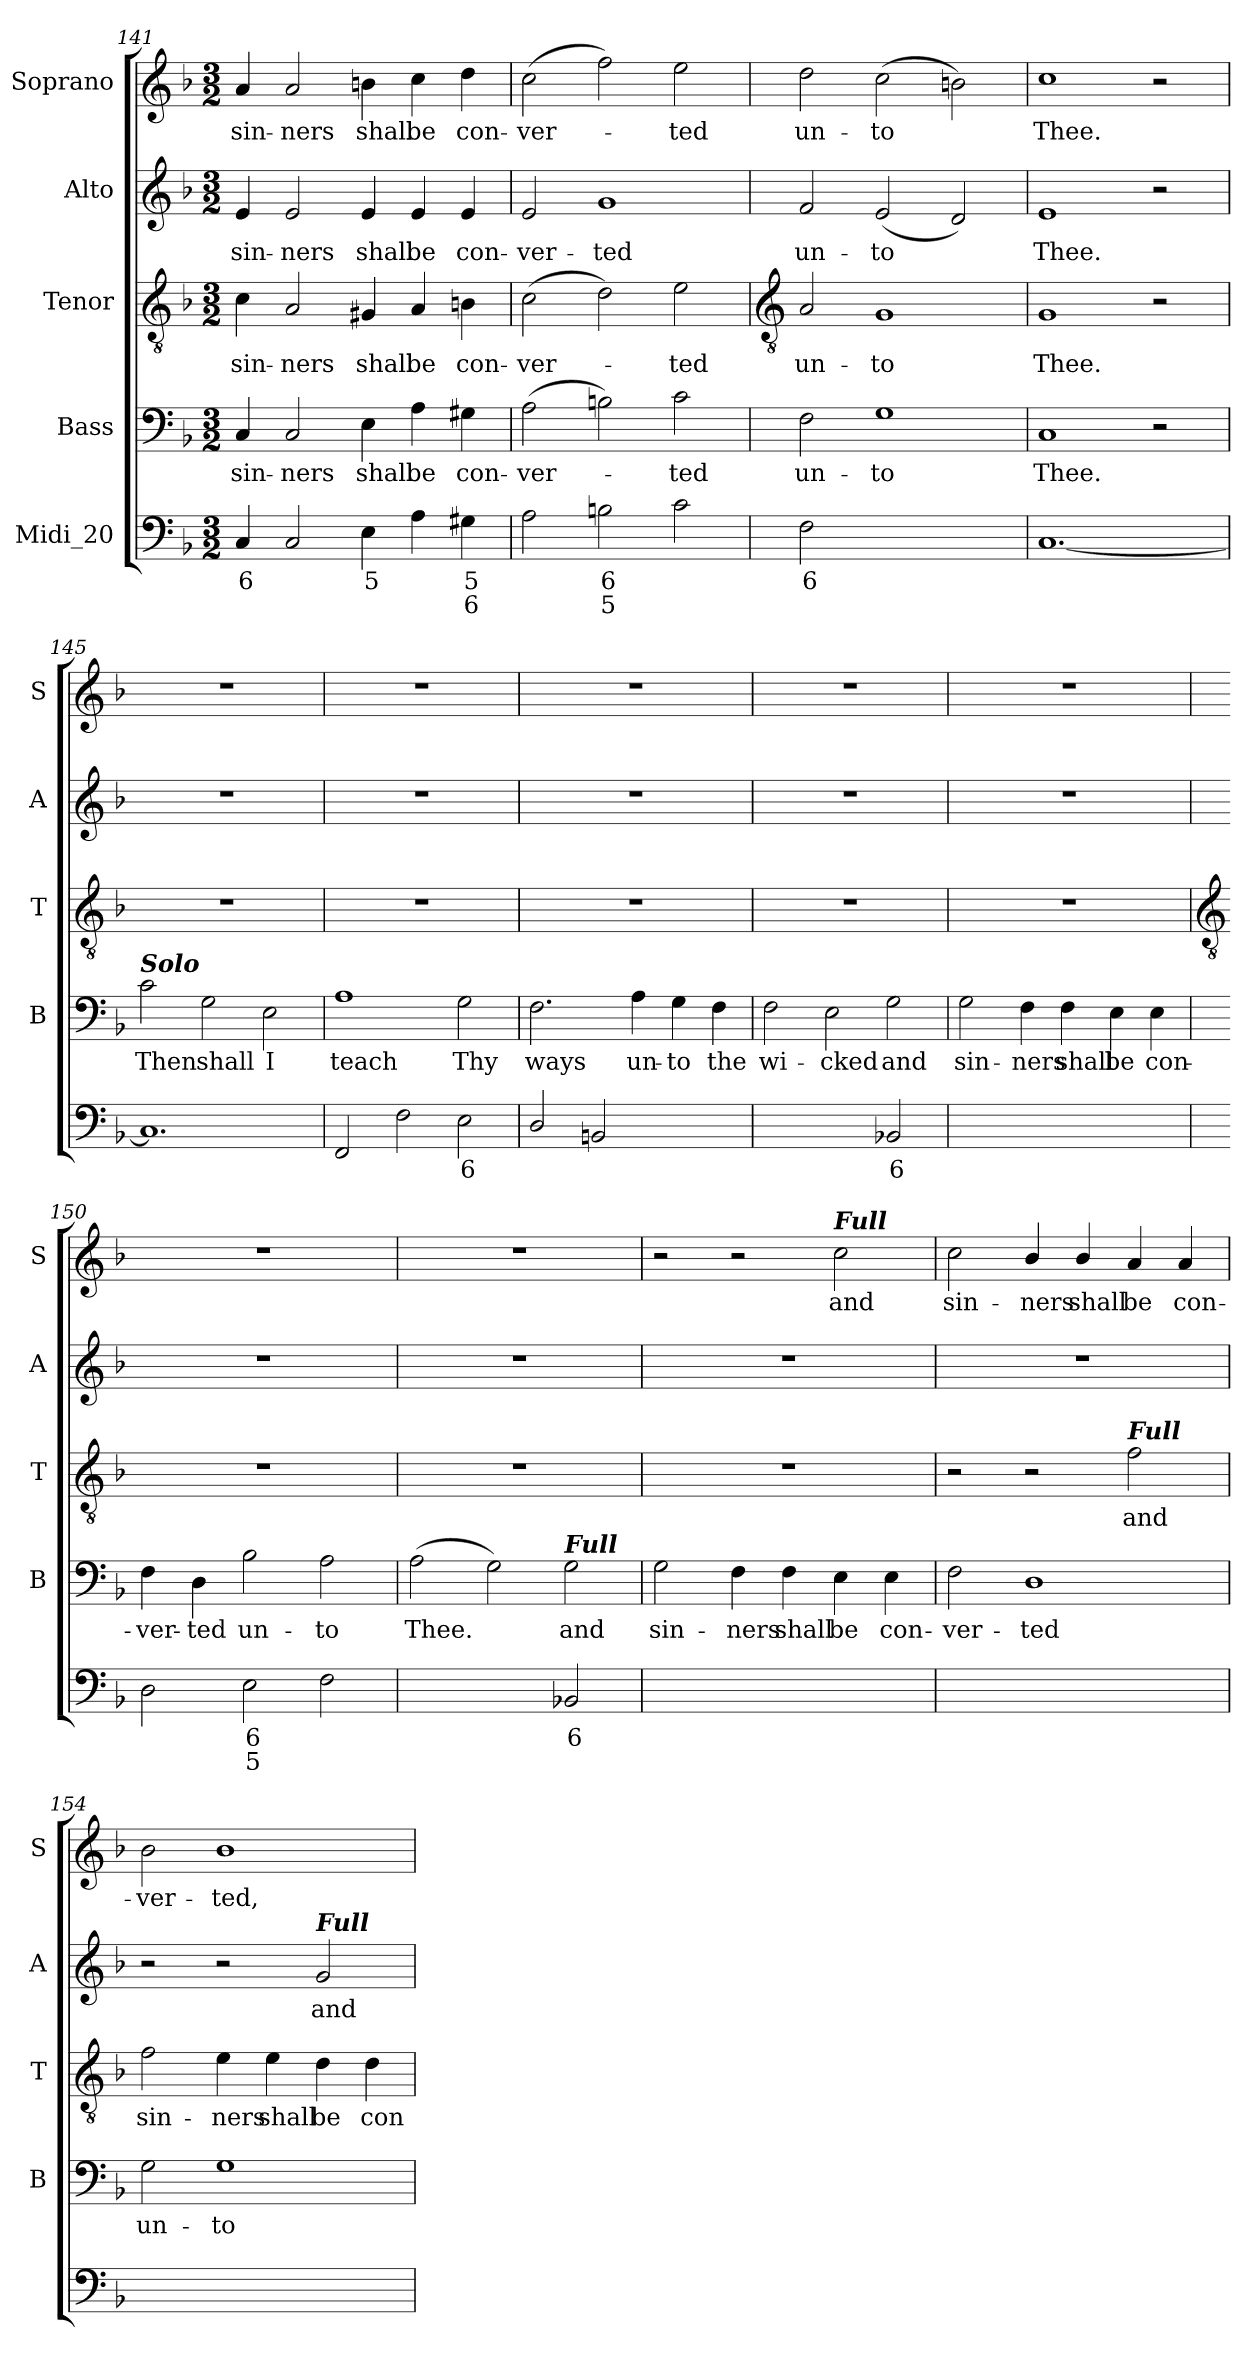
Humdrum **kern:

**kern	**text	**text	**kern	**text	**kern	**text	**kern	**text	**kern	**text
*part5	*part5	*part5	*part4	*part4	*part3	*part3	*part2	*part2	*part1	*part1
*staff5	*staff5	*staff5	*staff4	*staff4	*staff3	*staff3	*staff2	*staff2	*staff1	*staff1
*I"Midi_20	*	*	*I"Bass	*	*I"Tenor	*	*I"Alto	*	*I"Soprano	*
*	*	*	*I'B	*	*I'T	*	*I'A	*	*I'S	*
*clefF4	*	*	*clefF4	*	*clefGv2	*	*clefG2	*	*clefG2	*
*k[b-]	*	*	*k[b-]	*	*k[b-]	*	*k[b-]	*	*k[b-]	*
*F:	*	*	*F:	*	*F:	*	*F:	*	*F:	*
*M3/2	*	*	*M3/2	*	*M3/2	*	*M3/2	*	*M3/2	*
=141	=141	=141	=141	=141	=141	=141	=141	=141	=141	=141
!	!LO:LY:b	!	!	!LO:LY:b	!	!LO:LY:b	!	!LO:LY:b	!	!LO:LY:b
4C	6	.	4C	sin-	4c	sin-	4e	sin-	4a	sin-
!	!	!	!	!LO:LY:b	!	!LO:LY:b	!	!LO:LY:b	!	!LO:LY:b
2C	.	.	2C	-ners	2A	-ners	2e	-ners	2a	-ners
!	!LO:LY:b	!	!	!LO:LY:b	!	!LO:LY:b	!	!LO:LY:b	!	!LO:LY:b
4E	5	.	4E	shall	4G#X	shall	4e	shall	4bn	shall
!	!	!	!	!LO:LY:b	!	!LO:LY:b	!	!LO:LY:b	!	!LO:LY:b
4A	.	.	4A	be	4A	be	4e	be	4cc	be
!	!LO:LY:b	!LO:LY:b	!	!LO:LY:b	!	!LO:LY:b	!	!LO:LY:b	!	!LO:LY:b
4G#X	5	6	4G#X	con-	4Bn	con-	4e	con-	4dd	con-
=142	=142	=142	=142	=142	=142	=142	=142	=142	=142	=142
!	!	!	!	!LO:LY:b	!	!LO:LY:b	!	!LO:LY:b	!	!LO:LY:b
2A	.	.	(>2A	-ver-	(>2c	-ver-	2e	-ver-	(>2cc	-ver-
!	!LO:LY:b	!LO:LY:b	!	!	!	!	!	!LO:LY:b	!	!
2Bn	6	5	2Bn)	.	2d)	.	1g	-ted	2ff)	.
!	!	!	!	!LO:LY:b	!	!LO:LY:b	!	!	!	!LO:LY:b
2c	.	.	2c	ted	2e	ted	.	.	2ee	ted
!!LO:LB:g=z
=143	=143	=143	=143	=143	=143	=143	=143	=143	=143	=143
*	*	*	*	*	*clefGv2	*	*	*	*	*
!	!LO:LY:b	!	!	!LO:LY:b	!	!LO:LY:b	!	!LO:LY:b	!	!LO:LY:b
2F	6	.	2F	un-	2A	un-	2f	un-	2dd	un-
!	!LO:LY:b	!LO:LY:b	!	!LO:LY:b	!	!LO:LY:b	!	!LO:LY:b	!	!LO:LY:b
[2Gyy	6	4	1G	-to	1G	-to	(<2e	-to	(>2cc	-to
!	!LO:LY:b	!	!	!	!	!	!	!	!	!
2Gyy]	5	.	.	.	.	.	2d)	.	2bn)	.
=144	=144	=144	=144	=144	=144	=144	=144	=144	=144	=144
!	!	!	!	!LO:LY:b	!	!LO:LY:b	!	!LO:LY:b	!	!LO:LY:b
[1.C	.	.	1C	Thee.	1G	Thee.	1e	Thee.	1cc	Thee.
.	.	.	2r	.	2r	.	2r	.	2r	.
=145	=145	=145	=145	=145	=145	=145	=145	=145	=145	=145
!	!	!	!LO:TX:a:Bi:t=Solo	!	!	!	!	!	!	!
!	!	!	!	!LO:LY:b	!LO:N:vis=1	!	!LO:N:vis=1	!	!LO:N:vis=1	!
1.C]	.	.	2c	Then	1.r	.	1.r	.	1.r	.
!	!	!	!	!LO:LY:b	!	!	!	!	!	!
.	.	.	2G	shall	.	.	.	.	.	.
!	!	!	!	!LO:LY:b	!	!	!	!	!	!
.	.	.	2E	I	.	.	.	.	.	.
=146	=146	=146	=146	=146	=146	=146	=146	=146	=146	=146
!	!	!	!	!LO:LY:b	!LO:N:vis=1	!	!LO:N:vis=1	!	!LO:N:vis=1	!
2FF	.	.	1A	teach	1.r	.	1.r	.	1.r	.
2F	.	.	.	.	.	.	.	.	.	.
!	!LO:LY:b	!	!	!LO:LY:b	!	!	!	!	!	!
2E	6	.	2G	Thy	.	.	.	.	.	.
=147	=147	=147	=147	=147	=147	=147	=147	=147	=147	=147
!	!	!	!	!LO:LY:b	!LO:N:vis=1	!	!LO:N:vis=1	!	!LO:N:vis=1	!
2D/	.	.	2.F	ways	1.r	.	1.r	.	1.r	.
2BBn	.	.	.	.	.	.	.	.	.	.
!	!	!	!	!LO:LY:b	!	!	!	!	!	!
.	.	.	4A	un-	.	.	.	.	.	.
!	!LO:LY:b	!	!	!LO:LY:b	!	!	!	!	!	!
[4GGyy	8	.	4G	-to	.	.	.	.	.	.
!	!LO:LY:b	!	!	!LO:LY:b	!	!	!	!	!	!
4GGyy]	7	.	4F	the	.	.	.	.	.	.
=148	=148	=148	=148	=148	=148	=148	=148	=148	=148	=148
!	!LO:LY:b	!	!	!LO:LY:b	!LO:N:vis=1	!	!LO:N:vis=1	!	!LO:N:vis=1	!
[2Cyy	4	.	2F	wi-	1.r	.	1.r	.	1.r	.
!	!LO:LY:b	!	!	!LO:LY:b	!	!	!	!	!	!
2Cyy]	3	.	2E	-cked	.	.	.	.	.	.
!	!LO:LY:b	!	!	!LO:LY:b	!	!	!	!	!	!
2BB-X	6	.	2G	and	.	.	.	.	.	.
=149	=149	=149	=149	=149	=149	=149	=149	=149	=149	=149
!	!LO:LY:b	!	!	!LO:LY:b	!LO:N:vis=1	!	!LO:N:vis=1	!	!LO:N:vis=1	!
[2AAyy	7	.	2G	sin-	1.r	.	1.r	.	1.r	.
!	!LO:LY:b	!	!	!LO:LY:b	!	!	!	!	!	!
2AAyy_	6	.	4F	-ners	.	.	.	.	.	.
!	!	!	!	!LO:LY:b	!	!	!	!	!	!
.	.	.	4F	shall	.	.	.	.	.	.
!	!LO:LY:b	!	!	!LO:LY:b	!	!	!	!	!	!
2AAyy]	5	.	4E	be	.	.	.	.	.	.
!	!	!	!	!LO:LY:b	!	!	!	!	!	!
.	.	.	4E	con-	.	.	.	.	.	.
!!LO:LB:g=z
=150	=150	=150	=150	=150	=150	=150	=150	=150	=150	=150
*	*	*	*	*	*clefGv2	*	*	*	*	*
!	!	!	!	!LO:LY:b	!LO:N:vis=1	!	!LO:N:vis=1	!	!LO:N:vis=1	!
2D	.	.	4F	-ver-	1.r	.	1.r	.	1.r	.
!	!	!	!	!LO:LY:b	!	!	!	!	!	!
.	.	.	4D	-ted	.	.	.	.	.	.
!	!LO:LY:b	!LO:LY:b	!	!LO:LY:b	!	!	!	!	!	!
2E	6	5	2B-	un-	.	.	.	.	.	.
!	!	!	!	!LO:LY:b	!	!	!	!	!	!
2F	.	.	2A	-to	.	.	.	.	.	.
=151	=151	=151	=151	=151	=151	=151	=151	=151	=151	=151
!	!LO:LY:b	!LO:LY:b	!	!LO:LY:b	!LO:N:vis=1	!	!LO:N:vis=1	!	!LO:N:vis=1	!
[2Cyy	6	4	(>2A	Thee.	1.r	.	1.r	.	1.r	.
!	!LO:LY:b	!LO:LY:b	!	!	!	!	!	!	!	!
2Cyy]	5	3	2G)	.	.	.	.	.	.	.
!	!	!	!LO:TX:a:Bi:t=Full	!	!	!	!	!	!	!
!	!LO:LY:b	!	!	!LO:LY:b	!	!	!	!	!	!
2BB-X	6	.	2G	and	.	.	.	.	.	.
=152	=152	=152	=152	=152	=152	=152	=152	=152	=152	=152
!	!LO:LY:b	!	!	!LO:LY:b	!LO:N:vis=1	!	!LO:N:vis=1	!	!	!
[2AAyy	7	.	2G	sin-	1.r	.	1.r	.	2r	.
!	!LO:LY:b	!	!	!LO:LY:b	!	!	!	!	!	!
2AAyy_	6	.	4F	-ners	.	.	.	.	2r	.
!	!	!	!	!LO:LY:b	!	!	!	!	!	!
.	.	.	4F	shall	.	.	.	.	.	.
!	!	!	!	!	!	!	!	!	!LO:TX:a:Bi:t=Full	!
!	!LO:LY:b	!	!	!LO:LY:b	!	!	!	!	!	!LO:LY:b
2AAyy]	5	.	4E	be	.	.	.	.	2cc	and
!	!	!	!	!LO:LY:b	!	!	!	!	!	!
.	.	.	4E	con-	.	.	.	.	.	.
=153	=153	=153	=153	=153	=153	=153	=153	=153	=153	=153
!	!LO:LY:b	!	!	!LO:LY:b	!	!	!LO:N:vis=1	!	!	!LO:LY:b
[2Dyy	7	.	2F	-ver-	2r	.	1.r	.	2cc	sin-
!	!LO:LY:b	!	!	!LO:LY:b	!	!	!	!	!	!LO:LY:b
2Dyy_	6	.	1D	-ted	2r	.	.	.	4b-/	-ners
!	!	!	!	!	!	!	!	!	!	!LO:LY:b
.	.	.	.	.	.	.	.	.	4b-/	shall
!	!	!	!	!	!LO:TX:a:Bi:t=Full	!	!	!	!	!
!	!LO:LY:b	!	!	!	!	!LO:LY:b	!	!	!	!LO:LY:b
2Dyy]	5	.	.	.	2f	and	.	.	4a	be
!	!	!	!	!	!	!	!	!	!	!LO:LY:b
.	.	.	.	.	.	.	.	.	4a	con-
=154	=154	=154	=154	=154	=154	=154	=154	=154	=154	=154
!	!LO:LY:b	!	!	!LO:LY:b	!	!LO:LY:b	!	!	!	!LO:LY:b
[2GGyy	7	.	2G	un-	2f	sin-	2r	.	2b-	-ver-
!	!LO:LY:b	!	!	!LO:LY:b	!	!LO:LY:b	!	!	!	!LO:LY:b
2GGyy_	6	.	1G	-to	4e	-ners	2r	.	1b-	-ted,
!	!	!	!	!	!	!LO:LY:b	!	!	!	!
.	.	.	.	.	4e	shall	.	.	.	.
!	!	!	!	!	!	!	!LO:TX:a:Bi:t=Full	!	!	!
!	!LO:LY:b	!	!	!	!	!LO:LY:b	!	!LO:LY:b	!	!
2GGyy]	5	.	.	.	4d	be	2g	and	.	.
!	!	!	!	!	!	!LO:LY:b	!	!	!	!
.	.	.	.	.	4d	con-	.	.	.	.
=	=	=	=	=	=	=	=	=	=	=
*-	*-	*-	*-	*-	*-	*-	*-	*-	*-	*-
